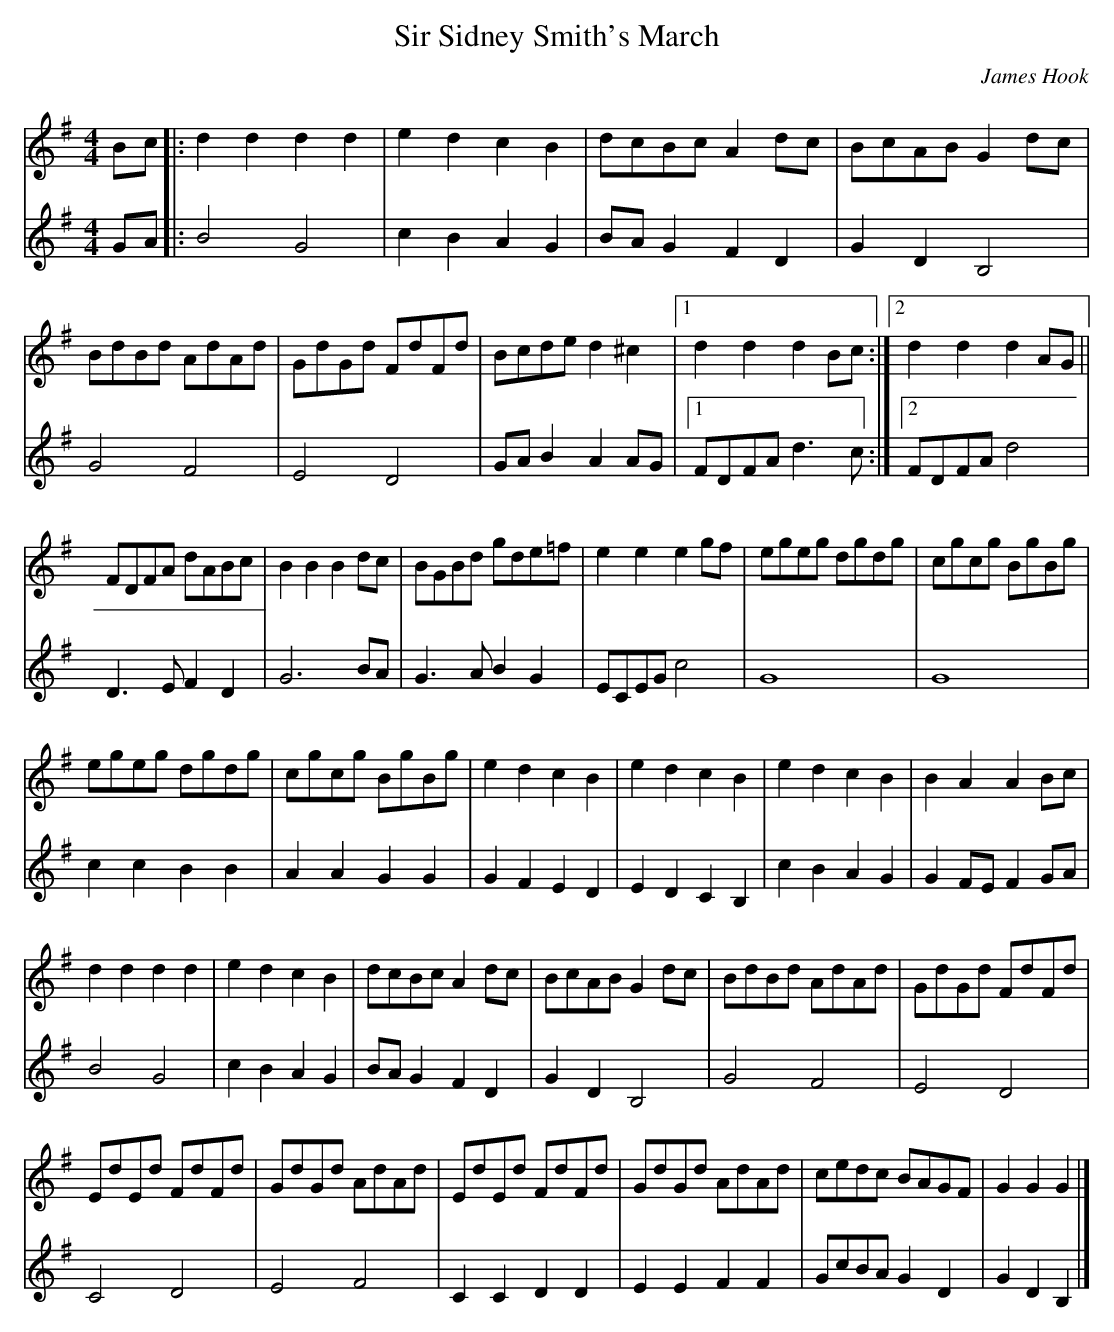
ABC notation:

X:1
T: Sir Sidney Smith's March
C: James Hook
M: 4/4
L: 1/8
K: Gmaj
V: 1
V: 2
V: 1
Bc|:d2d2d2d2|e2d2c2B2|dcBc A2 dc|BcAB G2dc|
BdBd AdAd|GdGd FdFd|Bcde d2^c2|1d2d2d2 Bc:|2d2d2d2 AG||
FDFA dABc|B2B2B2 dc|BGBd gde=f|e2e2e2 gf|egeg dgdg|cgcg BgBg|
egeg dgdg|cgcg BgBg|e2d2c2B2|e2d2c2B2|e2d2c2B2|B2A2A2 Bc|
d2d2d2d2|e2d2c2B2|dcBc A2dc|BcAB G2 dc| BdBd AdAd|GdGd FdFd|
EdEd FdFd|GdGd AdAd| EdEd FdFd|GdGd AdAd|cedc BAGF|G2G2G2|]
V: 2
GA|:B4G4|c2B2A2G2| BAG2F2D2|G2D2B,4 |
G4F4|E4D4|GAB2A2AG|1FDFAd3c:|2FDFAd4|
D3EF2D2|G6BA|G3AB2G2|ECEGc4|G8 | G8 |
c2c2B2B2|A2A2G2G2|G2F2E2D2|E2D2C2B,2|c2B2A2G2|G2FEF2GA|
B4G4| c2B2A2G2 | BAG2F2D2|G2D2B,4 |G4F4|E4D4|
C4D4|E4F4|C2C2D2D2|E2E2F2F2|GcBA G2D2| G2D2B,2|]
